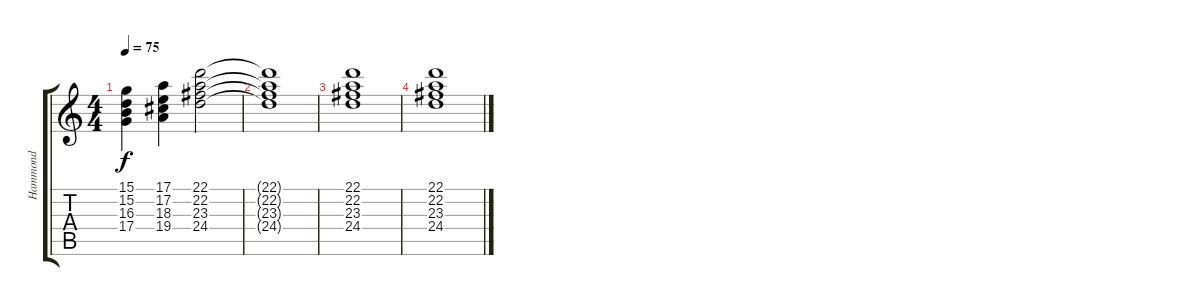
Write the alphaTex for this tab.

\track ("Hammond" "Hammond") {instrument drawbarorgan}
\staff {score tabs}
\tuning (E4 B3 G3 D3 A2 E2) {hide}
\ts (4 4)
\tempo 75
\clef g2
\ks c
(15.1 15.2 16.3 17.4).4{dy f} (17.1 17.2 18.3 19.4).4 (22.1 22.2 23.3 24.4).2 |
(22.1{t} 22.2{t} 23.3{t} 24.4{t}).1 |
(22.1 22.2 23.3 24.4).1 |
(22.1 22.2 23.3 24.4).1
